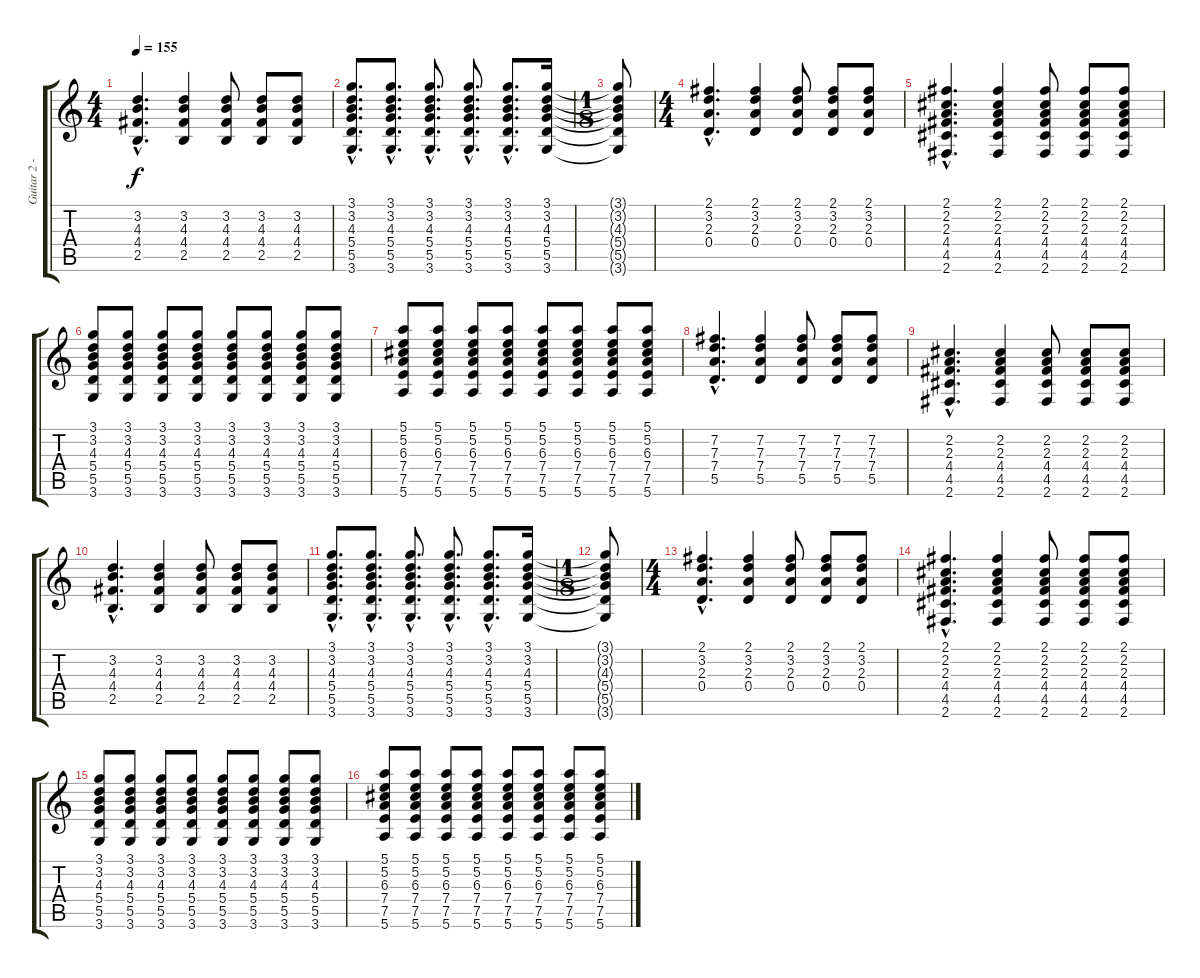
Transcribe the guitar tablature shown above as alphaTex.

\track ("Guitar 2 - Carl" "Guitar 2 -") {instrument overdrivenguitar}
\staff {score tabs}
\tuning (E4 B3 G3 D3 A2 E2) {hide}
\ts (4 4)
\tempo 155
\clef g2
\ks c
(3.2{hac} 4.3{hac} 4.4{hac} 2.5{hac}).4{d dy f} (3.2 4.3 4.4 2.5).4 (3.2 4.3 4.4 2.5).8 (3.2 4.3 4.4 2.5).8 (3.2 4.3 4.4 2.5).8 |
(3.1{hac} 3.2{hac} 4.3{hac} 5.4{hac} 5.5{hac} 3.6{hac}).8{d} (3.1{hac} 3.2{hac} 4.3{hac} 5.4{hac} 5.5{hac} 3.6{hac}).8{d} (3.1{hac} 3.2{hac} 4.3{hac} 5.4{hac} 5.5{hac} 3.6{hac}).8{d} (3.1{hac} 3.2{hac} 4.3{hac} 5.4{hac} 5.5{hac} 3.6{hac}).8{d} (3.1{hac} 3.2{hac} 4.3{hac} 5.4{hac} 5.5{hac} 3.6{hac}).8{d} (3.1 3.2 4.3 5.4 5.5 3.6).16 |
\ts (1 8)
(3.1{t} 3.2{t} 4.3{t} 5.4{t} 5.5{t} 3.6{t}).8 |
\ts (4 4)
(2.1{hac} 3.2{hac} 2.3{hac} 0.4{hac}).4{d} (2.1 3.2 2.3 0.4).4 (2.1 3.2 2.3 0.4).8 (2.1 3.2 2.3 0.4).8 (2.1 3.2 2.3 0.4).8 |
(2.1{hac} 2.2{hac} 2.3{hac} 4.4{hac} 4.5{hac} 2.6{hac}).4{d} (2.1 2.2 2.3 4.4 4.5 2.6).4 (2.1 2.2 2.3 4.4 4.5 2.6).8 (2.1 2.2 2.3 4.4 4.5 2.6).8 (2.1 2.2 2.3 4.4 4.5 2.6).8 |
(3.1 3.2 4.3 5.4 5.5 3.6).8 (3.1 3.2 4.3 5.4 5.5 3.6).8 (3.1 3.2 4.3 5.4 5.5 3.6).8 (3.1 3.2 4.3 5.4 5.5 3.6).8 (3.1 3.2 4.3 5.4 5.5 3.6).8 (3.1 3.2 4.3 5.4 5.5 3.6).8 (3.1 3.2 4.3 5.4 5.5 3.6).8 (3.1 3.2 4.3 5.4 5.5 3.6).8 |
(5.1 5.2 6.3 7.4 7.5 5.6).8 (5.1 5.2 6.3 7.4 7.5 5.6).8 (5.1 5.2 6.3 7.4 7.5 5.6).8 (5.1 5.2 6.3 7.4 7.5 5.6).8 (5.1 5.2 6.3 7.4 7.5 5.6).8 (5.1 5.2 6.3 7.4 7.5 5.6).8 (5.1 5.2 6.3 7.4 7.5 5.6).8 (5.1 5.2 6.3 7.4 7.5 5.6).8 |
(7.2{hac} 7.3{hac} 7.4{hac} 5.5{hac}).4{d} (7.2 7.3 7.4 5.5).4 (7.2 7.3 7.4 5.5).8 (7.2 7.3 7.4 5.5).8 (7.2 7.3 7.4 5.5).8 |
(2.2{hac} 2.3{hac} 4.4{hac} 4.5{hac} 2.6{hac}).4{d} (2.2 2.3 4.4 4.5 2.6).4 (2.2 2.3 4.4 4.5 2.6).8 (2.2 2.3 4.4 4.5 2.6).8 (2.2 2.3 4.4 4.5 2.6).8 |
(3.2{hac} 4.3{hac} 4.4{hac} 2.5{hac}).4{d} (3.2 4.3 4.4 2.5).4 (3.2 4.3 4.4 2.5).8 (3.2 4.3 4.4 2.5).8 (3.2 4.3 4.4 2.5).8 |
(3.1{hac} 3.2{hac} 4.3{hac} 5.4{hac} 5.5{hac} 3.6{hac}).8{d} (3.1{hac} 3.2{hac} 4.3{hac} 5.4{hac} 5.5{hac} 3.6{hac}).8{d} (3.1{hac} 3.2{hac} 4.3{hac} 5.4{hac} 5.5{hac} 3.6{hac}).8{d} (3.1{hac} 3.2{hac} 4.3{hac} 5.4{hac} 5.5{hac} 3.6{hac}).8{d} (3.1{hac} 3.2{hac} 4.3{hac} 5.4{hac} 5.5{hac} 3.6{hac}).8{d} (3.1 3.2 4.3 5.4 5.5 3.6).16 |
\ts (1 8)
(3.1{t} 3.2{t} 4.3{t} 5.4{t} 5.5{t} 3.6{t}).8 |
\ts (4 4)
(2.1{hac} 3.2{hac} 2.3{hac} 0.4{hac}).4{d} (2.1 3.2 2.3 0.4).4 (2.1 3.2 2.3 0.4).8 (2.1 3.2 2.3 0.4).8 (2.1 3.2 2.3 0.4).8 |
(2.1{hac} 2.2{hac} 2.3{hac} 4.4{hac} 4.5{hac} 2.6{hac}).4{d} (2.1 2.2 2.3 4.4 4.5 2.6).4 (2.1 2.2 2.3 4.4 4.5 2.6).8 (2.1 2.2 2.3 4.4 4.5 2.6).8 (2.1 2.2 2.3 4.4 4.5 2.6).8 |
(3.1 3.2 4.3 5.4 5.5 3.6).8 (3.1 3.2 4.3 5.4 5.5 3.6).8 (3.1 3.2 4.3 5.4 5.5 3.6).8 (3.1 3.2 4.3 5.4 5.5 3.6).8 (3.1 3.2 4.3 5.4 5.5 3.6).8 (3.1 3.2 4.3 5.4 5.5 3.6).8 (3.1 3.2 4.3 5.4 5.5 3.6).8 (3.1 3.2 4.3 5.4 5.5 3.6).8 |
(5.1 5.2 6.3 7.4 7.5 5.6).8 (5.1 5.2 6.3 7.4 7.5 5.6).8 (5.1 5.2 6.3 7.4 7.5 5.6).8 (5.1 5.2 6.3 7.4 7.5 5.6).8 (5.1 5.2 6.3 7.4 7.5 5.6).8 (5.1 5.2 6.3 7.4 7.5 5.6).8 (5.1 5.2 6.3 7.4 7.5 5.6).8 (5.1 5.2 6.3 7.4 7.5 5.6).8
